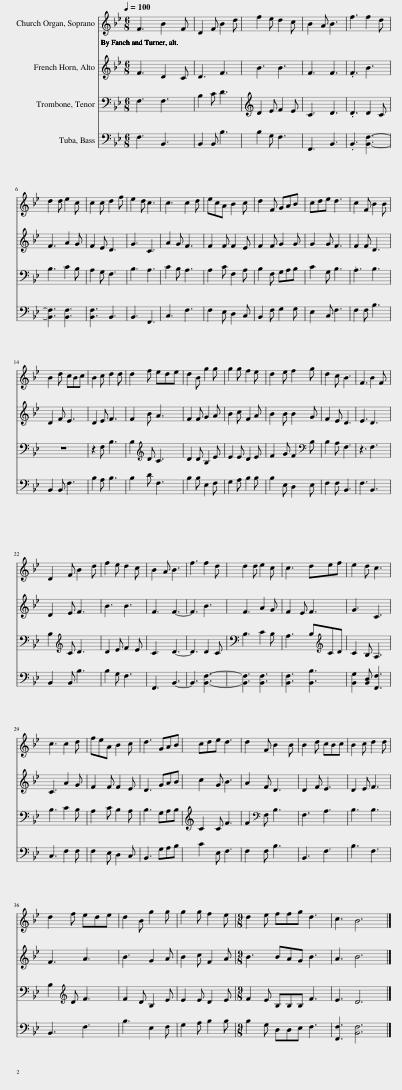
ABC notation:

X:1
%%score 1 2 3 4
L:1/8
Q:1/4=100
M:6/8
I:linebreak $
K:Bb
V:1 treble
V:2 treble
V:3 bass
V:4 bass
V:1
 F3 B2 F | D2 F B2 d | f2 e d2 c | B2 A B3 | f3 f2 d |$ %5
 d2 d e2 c | c2 c d2 f | e2 d c3 | c3 c2 d | ecA B2 c | %10
 d2 F GAB | cde d3 | c2 F B2 B |$ B2 d cBc | B2 c d2 d | %15
 d2 f ede | d2 B g2 g | g2 g f2 e | d2 e f2 g | d2 c B3 | %20
 F3 B2 F |$ D2 F B2 d | f2 e d2 c | B2 A B3 | f3 f2 d | %25
 d2 d e2 c | c3 def | e2 d c3 |$ c3 c2 d | feA B2 c | %30
 d3 GAB | cde d3 | d2 F B2 B | B2 d cBc | B2 c d2 d |$ %35
 d2 f ede | d2 B g2 g | g2 g f2 e |[M:9/8] d2 e ffg d3 | c3 B6 |] %40
V:2
 F3 D2 C | D3 F3 | B3 B3 | F3 F3 | .F3 B3 |$ %5
 F3 A2 G | F2 E D3 | G3 C3 | A2 G F3 | F2 F F2 E | %10
 F2 F G2 G | G2 G F3 | F2 F D3 |$ D2 F E3 | D2 E F3 | %15
 F2 B A3 | F2 F G2 A | B2 c F2 A | B2 B B2 G | F2 E D3 | %20
 E3 D3 |$ D2 E F3 | B3 B3 | F3 F3- | F3 B3 | %25
 F3 A2 G | F2 E F3 | G3 C3 |$ C3 A2 G | F2 F F2 E | %30
 D3 GAB | c2 G B3 | A2 F D3 | D2 F E3 | D2 E F3 |$ %35
 F3 A3 | B3 G2 A | B2 c F2 A |[M:9/8] B3 BAG B3 | A3 B6 |] %40
V:3
 F,3 F,3 | B,2 C D3 | D2 E F2 E | C3 D3 | .D3 D2 C |$ %5
 B,3 C2 B, | A,2 G, F,3 | B,3 A,3 | C2 B, A,3 | A,2 C F,2 A, | %10
 B,2 F, G,A,B, | C2 G, B,3 | .A,3 B,3 |$ z6 | z2 F, B,3 | %15
 B,2[K:treble] D C3 | D2 D B,2 E | E2 E D2 E | F2 G F2[K:bass] B, | B,2 A, F,3 | %20
 z3 F,3 |$ B,2[K:treble] C D3 | D2 E F2 E | C3 D3- | D3 D2 C | %25
 B,3 C2 B, | A,3 B,[K:treble]CD | C2 B, A,3 |$ B,3 C2 B, | A,2 C B,2 A, | %30
 B,3 G,A,B, | C2 C F3 | F2[K:bass] F, B,3 | F,3 A,3 | B,3 B,3 |$ %35
 B,2[K:treble] D F3 | F2 D B,2 E | E2 E D2 E |[M:9/8] F2 E B,B,B, F3 | E3 D6 |] %40
V:4
 F,3 B,,3 | B,,2 B,, B,3 | B,2 G, F,3 | F,,3 B,,3 | .B,,3 [B,,F,]3- |$ %5
 [B,,F,]3 [B,,F,]3 | [B,,F,]3 B,,3 | B,,3 F,,3 | C,3 F,3 | F,2 E, D,2 C, | %10
 B,,2 F, G,2 G, | E,2 C, F,3 | F,2 F, B,3 |$ B,,2 B,, F,3 | B,2 A, B,3 | %15
 B,2 D F,3 | B,2 B, E,2 F, | G,2 A, B,2 B, | B,2 E, D,2 E, | F,2 F, B,,3 | %20
 F,3 B,,3 |$ B,,2 B,, B,3 | B,2 G, F,3 | F,,3 B,,3- | B,,3 [B,,F,]3- | %25
 [B,,F,]3 [B,,F,]3 | [B,,F,]3 [B,,B,]3 | [B,,G,]2 [B,,D,] [F,,F,]3 |$ C,3 F,2 F, | F,2 E, D,2 C, | %30
 B,,3 G,A,B, | C2 E, F,3 | F,2 F, B,3 | B,,3 F,3 | B,3 F,3 |$ %35
 B,,3 F,3 | B,3 E,2 F, | G,2 A, B,2 B, |[M:9/8] B,2 G, D,D,E, F,3 | [F,,F,]3 [B,,F,]6 |] %40
